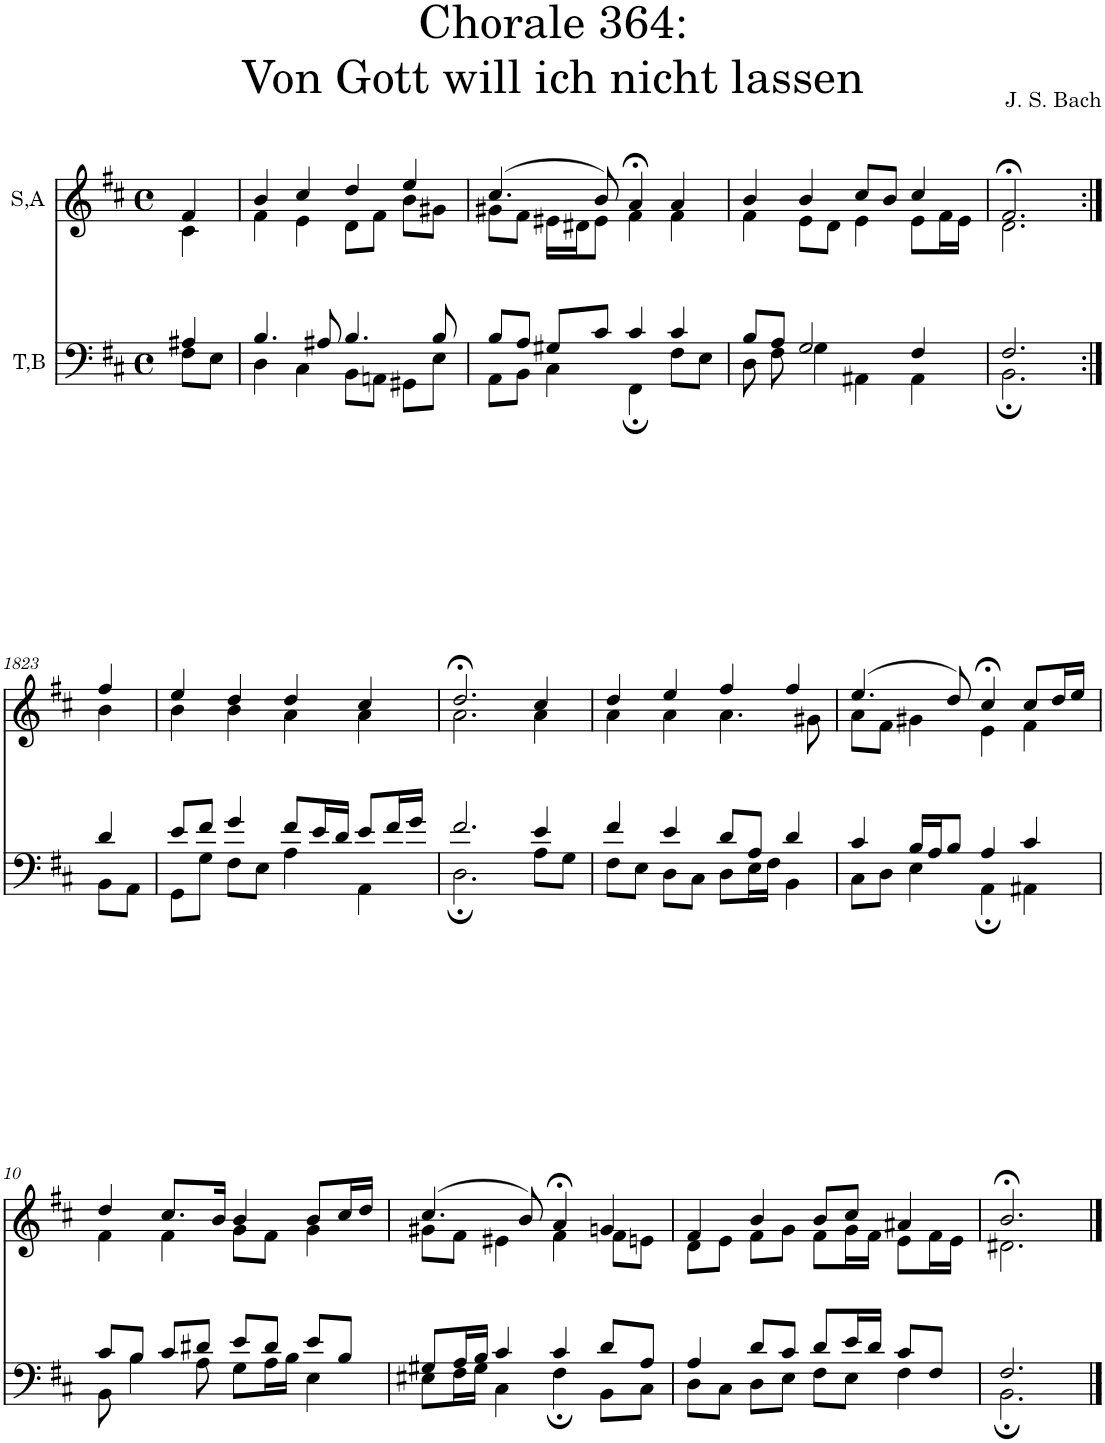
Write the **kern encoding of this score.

**kern	**kern
*part2	*part1
*staff2	*staff1
*I"T,B	*I"S,A
*clefF4	*clefG2
*k[f#c#]	*k[f#c#]
*M4/4	*M4/4
*met(c)	*met(c)
=	=
*^	*^
4A#X/	8F#\L	4f#/	4c#\
.	8E\J	.	.
=1	=1	=1	=1
4.B/	4D\	4b/	4f#\
.	4C#\	4cc#/	4e\
8A#X/	.	.	.
4.B/	8BB\L	4dd/	8d\L
.	8AAn\J	.	8f#\J
.	8GG#X\L	4ee/	8b\L
8B/	8E\J	.	8g#X\J
=2	=2	=2	=2
8B/L	8AA\L	(>4.cc#/	8g#X\L
8A/J	8BB\J	.	8f#\J
8G#X/L	4C#\	.	16e#X\LL
.	.	.	16d#X\J
8c#/J	.	8b/)	8e#\J
4c#/	4FF#;\	4a;</	4f#\
4c#/	8F#\L	4a/	4f#\
.	8E\J	.	.
=3	=3	=3	=3
8B/L	8D\	4b/	4f#\
8A/J	8F#\	.	.
2G/	4G\	4b/	8e\L
.	.	.	8d\J
.	4AA#X\	8cc#/L	4e\
.	.	8b/J	.
4F#/	4AA#\	4cc#/	8e\L
.	.	.	16f#\L
.	.	.	16e\JJ
=1822	=1822	=1822	=1822
2.F#/	2.BB;\	2.f#;</	2.d\
!!LO:LB:g=z	!!
=1823:|!	=1823:|!	=1823:|!	=1823:|!
4d/	8BB\L	4ff#/	4b\
.	8AA\J	.	.
=6	=6	=6	=6
8e/L	8GG\L	4ee/	4b\
8f#/J	8G\J	.	.
4g/	8F#\L	4dd/	4b\
.	8E\J	.	.
8f#/L	4A\	4dd/	4a\
16e/L	.	.	.
16d/JJ	.	.	.
8e/L	4AA\	4cc#/	4a\
16f#/L	.	.	.
16g/JJ	.	.	.
=7	=7	=7	=7
2.f#/	2.D;\	2.dd;</	2.a\
4e/	8A\L	4cc#/	4a\
.	8G\J	.	.
=8	=8	=8	=8
4f#/	8F#\L	4dd/	4a\
.	8E\J	.	.
4e/	8D\L	4ee/	4a\
.	8C#\J	.	.
8d/L	8D\L	4ff#/	4.a\
8A/J	16E\L	.	.
.	16F#\JJ	.	.
4d/	4BB\	4ff#/	.
.	.	.	8g#X\
=9	=9	=9	=9
4c#/	8C#\L	(>4.ee/	8a\L
.	8D\J	.	8f#\J
16B/LL	4E\	.	4g#X\
16A/J	.	.	.
8B/J	.	8dd/)	.
4A/	4AA;\	4cc#;</	4e\
4c#/	4AA#X\	8cc#/L	4f#\
.	.	16dd/L	.
.	.	16ee/JJ	.
!!LO:LB:g=z	!!
=10	=10	=10	=10
8c#/L	8BB\	4dd/	4f#\
8B/J	4B\	.	.
8c#/L	.	8.cc#/L	4f#\
8d#X/J	8A\	.	.
.	.	16b/Jk	.
8e/L	8G\L	4b/	8g\L
8d#/J	16A\L	.	8f#\J
.	16B\JJ	.	.
8e/L	4E\	8b/L	4g\
8B/J	.	16cc#/L	.
.	.	16dd/JJ	.
=11	=11	=11	=11
8G#X/L	8E#X\L	(>4.cc#/	8g#X\L
16A/L	16F#\L	.	8f#\J
16B/JJ	16G#\JJ	.	.
4c#/	4C#\	.	4e#X\
.	.	8b/)	.
4c#/	4F#;\	4a;</	4f#\
8d/L	8BB\L	4gn/	8f#\L
8A/J	8C#\J	.	8en\J
=12	=12	=12	=12
4A/	8D\L	4f#/	8d\L
.	8C#\J	.	8e\J
8d/L	8D\L	4b/	8f#\L
8c#/J	8E\J	.	8g\J
8d/L	8F#\L	8b/L	8f#\L
16e/L	8E\J	8cc#/J	16g\L
16d/JJ	.	.	16f#\JJ
8c#/L	4F#\	4a#X/	8e\L
8F#/J	.	.	16f#\L
.	.	.	16e\JJ
=13	=13	=13	=13
2.F#/	2.BB;\	2.b;</	2.d#X\
*v	*v	*	*
*	*v	*v
==	==
*-	*-
